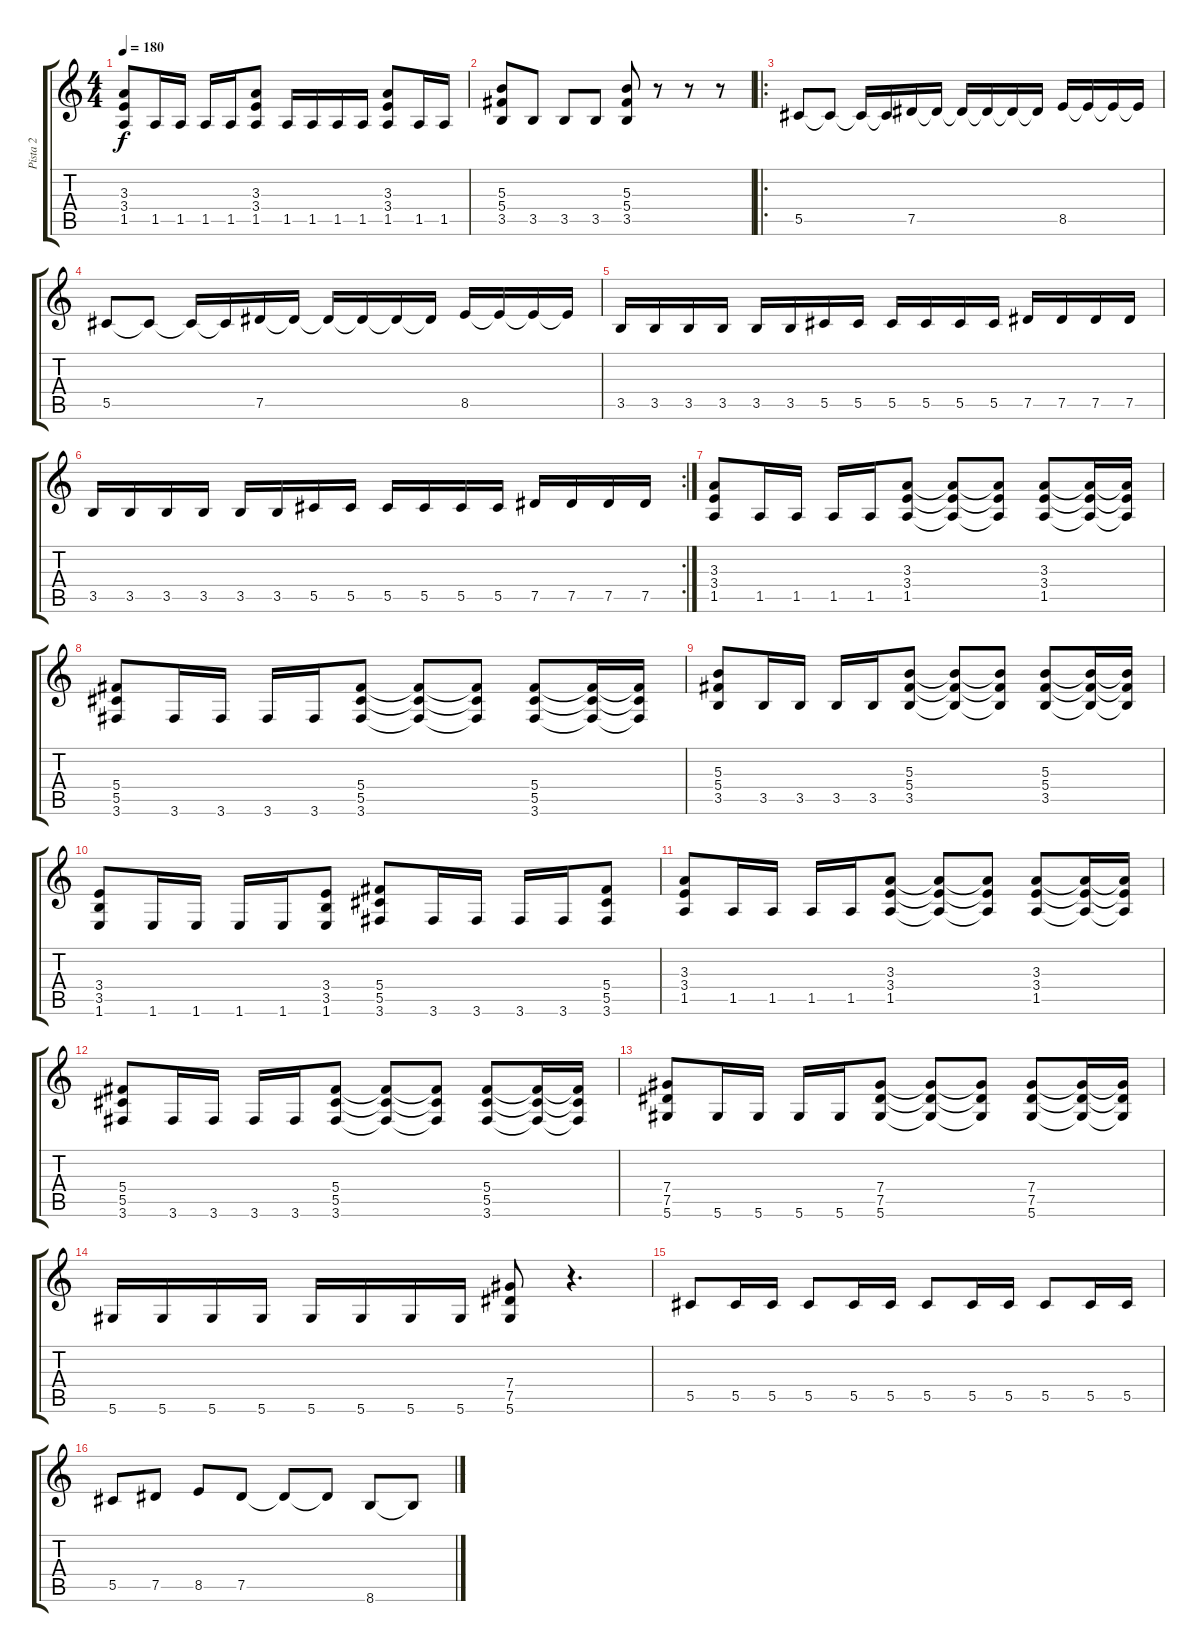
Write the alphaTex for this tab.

\track ("Pista 2" "Pista 2") {instrument distortionguitar}
\staff {score tabs}
\tuning (Eb4 Bb3 Gb3 Db3 Ab2 Eb2) {hide}
\ts (4 4)
\tempo 180
\clef g2
\ks c
(3.3 3.4 1.5).8{dy f} 1.5.16 1.5.16 1.5.16 1.5.16 (3.3 3.4 1.5).8 1.5.16 1.5.16 1.5.16 1.5.16 (3.3 3.4 1.5).8 1.5.16 1.5.16 |
(5.3 5.4 3.5).8 3.5.8 3.5.8 3.5.8 (5.3 5.4 3.5).8 r.8 r.8 r.8 |
\ro
5.5.8 5.5{t}.8 5.5{t}.16 5.5{t}.16 7.5.16 7.5{t}.16 7.5{t}.16 7.5{t}.16 7.5{t}.16 7.5{t}.16 8.5.16 8.5{t}.16 8.5{t}.16 8.5{t}.16 |
5.5.8 5.5{t}.8 5.5{t}.16 5.5{t}.16 7.5.16 7.5{t}.16 7.5{t}.16 7.5{t}.16 7.5{t}.16 7.5{t}.16 8.5.16 8.5{t}.16 8.5{t}.16 8.5{t}.16 |
3.5.16 3.5.16 3.5.16 3.5.16 3.5.16 3.5.16 5.5.16 5.5.16 5.5.16 5.5.16 5.5.16 5.5.16 7.5.16 7.5.16 7.5.16 7.5.16 |
\rc 2
3.5.16 3.5.16 3.5.16 3.5.16 3.5.16 3.5.16 5.5.16 5.5.16 5.5.16 5.5.16 5.5.16 5.5.16 7.5.16 7.5.16 7.5.16 7.5.16 |
(3.3 3.4 1.5).8 1.5.16 1.5.16 1.5.16 1.5.16 (3.3 3.4 1.5).8 (3.3{t} 3.4{t} 1.5{t}).8 (3.3{t} 3.4{t} 1.5{t}).8 (3.3 3.4 1.5).8 (3.3{t} 3.4{t} 1.5{t}).16 (3.3{t} 3.4{t} 1.5{t}).16 |
(5.4 5.5 3.6).8 3.6.16 3.6.16 3.6.16 3.6.16 (5.4 5.5 3.6).8 (5.4{t} 5.5{t} 3.6{t}).8 (5.4{t} 5.5{t} 3.6{t}).8 (5.4 5.5 3.6).8 (5.4{t} 5.5{t} 3.6{t}).16 (5.4{t} 5.5{t} 3.6{t}).16 |
(5.3 5.4 3.5).8 3.5.16 3.5.16 3.5.16 3.5.16 (5.3 5.4 3.5).8 (5.3{t} 5.4{t} 3.5{t}).8 (5.3{t} 5.4{t} 3.5{t}).8 (5.3 5.4 3.5).8 (5.3{t} 5.4{t} 3.5{t}).16 (5.3{t} 5.4{t} 3.5{t}).16 |
(3.4 3.5 1.6).8 1.6.16 1.6.16 1.6.16 1.6.16 (3.4 3.5 1.6).8 (5.4 5.5 3.6).8 3.6.16 3.6.16 3.6.16 3.6.16 (5.4 5.5 3.6).8 |
(3.3 3.4 1.5).8 1.5.16 1.5.16 1.5.16 1.5.16 (3.3 3.4 1.5).8 (3.3{t} 3.4{t} 1.5{t}).8 (3.3{t} 3.4{t} 1.5{t}).8 (3.3 3.4 1.5).8 (3.3{t} 3.4{t} 1.5{t}).16 (3.3{t} 3.4{t} 1.5{t}).16 |
(5.4 5.5 3.6).8 3.6.16 3.6.16 3.6.16 3.6.16 (5.4 5.5 3.6).8 (5.4{t} 5.5{t} 3.6{t}).8 (5.4{t} 5.5{t} 3.6{t}).8 (5.4 5.5 3.6).8 (5.4{t} 5.5{t} 3.6{t}).16 (5.4{t} 5.5{t} 3.6{t}).16 |
(7.4 7.5 5.6).8 5.6.16 5.6.16 5.6.16 5.6.16 (7.4 7.5 5.6).8 (7.4{t} 7.5{t} 5.6{t}).8 (7.4{t} 7.5{t} 5.6{t}).8 (7.4 7.5 5.6).8 (7.4{t} 7.5{t} 5.6{t}).16 (7.4{t} 7.5{t} 5.6{t}).16 |
5.6.16 5.6.16 5.6.16 5.6.16 5.6.16 5.6.16 5.6.16 5.6.16 (7.4 7.5 5.6).8 r.4{d} |
5.5.8 5.5.16 5.5.16 5.5.8 5.5.16 5.5.16 5.5.8 5.5.16 5.5.16 5.5.8 5.5.16 5.5.16 |
5.5.8 7.5.8 8.5.8 7.5.8 7.5{t}.8 7.5{t}.8 8.6.8 8.6{t}.8
